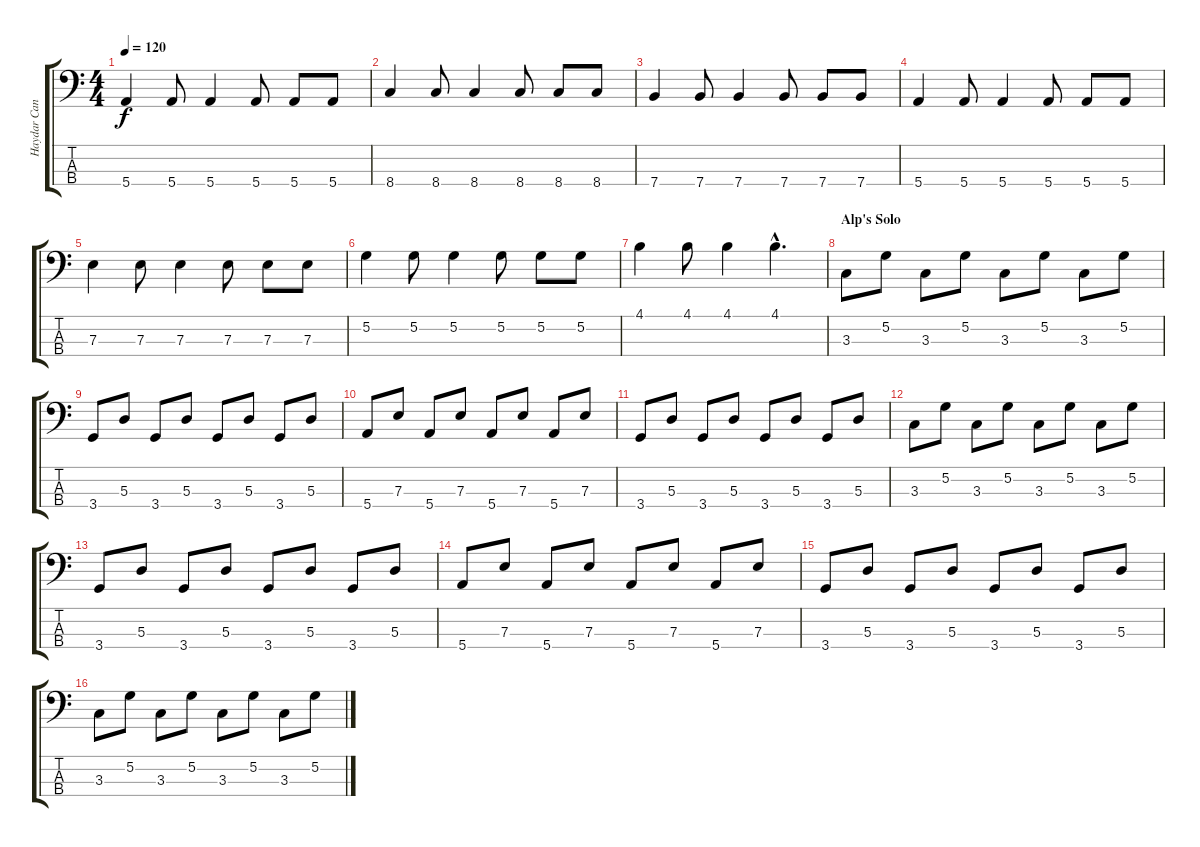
\track ("Haydar Can" "Haydar Can") {instrument electricbassfinger}
\staff {score tabs}
\tuning (G2 D2 A1 E1) {hide}
\ts (4 4)
\tempo 120
\clef f4
\ks c
5.4.4{dy f} 5.4.8 5.4.4 5.4.8 5.4.8 5.4.8 |
8.4.4 8.4.8 8.4.4 8.4.8 8.4.8 8.4.8 |
7.4.4 7.4.8 7.4.4 7.4.8 7.4.8 7.4.8 |
5.4.4 5.4.8 5.4.4 5.4.8 5.4.8 5.4.8 |
7.3.4 7.3.8 7.3.4 7.3.8 7.3.8 7.3.8 |
5.2.4 5.2.8 5.2.4 5.2.8 5.2.8 5.2.8 |
4.1.4 4.1.8 4.1.4 4.1{hac}.4{d} |
\section ("" "Alp's Solo")
3.3.8 5.2.8 3.3.8 5.2.8 3.3.8 5.2.8 3.3.8 5.2.8 |
3.4.8 5.3.8 3.4.8 5.3.8 3.4.8 5.3.8 3.4.8 5.3.8 |
5.4.8 7.3.8 5.4.8 7.3.8 5.4.8 7.3.8 5.4.8 7.3.8 |
3.4.8 5.3.8 3.4.8 5.3.8 3.4.8 5.3.8 3.4.8 5.3.8 |
3.3.8 5.2.8 3.3.8 5.2.8 3.3.8 5.2.8 3.3.8 5.2.8 |
3.4.8 5.3.8 3.4.8 5.3.8 3.4.8 5.3.8 3.4.8 5.3.8 |
5.4.8 7.3.8 5.4.8 7.3.8 5.4.8 7.3.8 5.4.8 7.3.8 |
3.4.8 5.3.8 3.4.8 5.3.8 3.4.8 5.3.8 3.4.8 5.3.8 |
3.3.8 5.2.8 3.3.8 5.2.8 3.3.8 5.2.8 3.3.8 5.2.8
